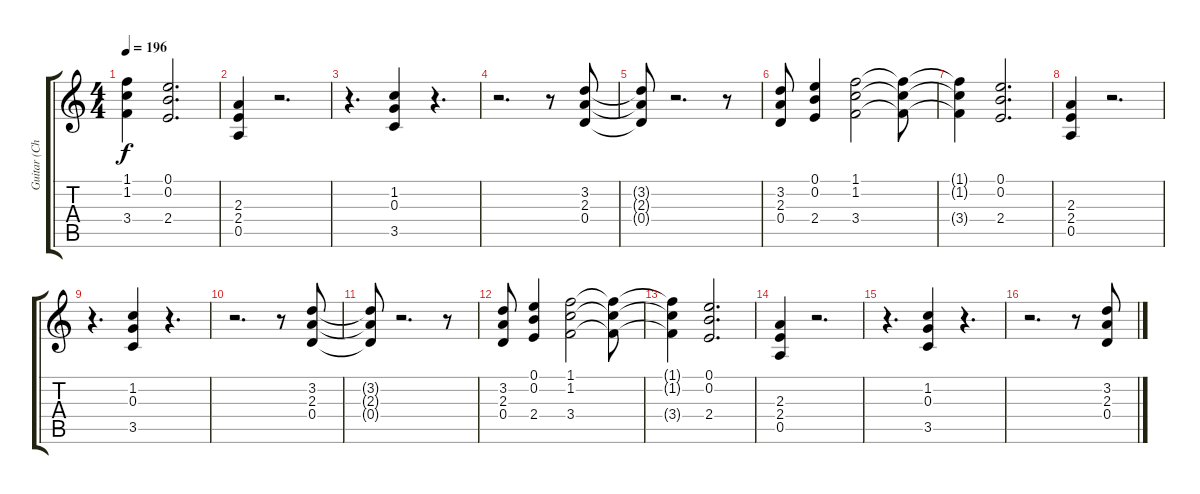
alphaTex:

\track ("Guitar (Chorus)" "Guitar (Ch") {instrument distortionguitar}
\staff {score tabs}
\tuning (E4 B3 G3 D3 A2 E2) {hide}
\ts (4 4)
\tempo 196
\clef g2
\ks c
(1.1{t} 1.2{t} 3.4{t}).4{dy f} (0.1 0.2 2.4).2{d} |
(2.3 2.4 0.5).4 r.2{d} |
r.4{d} (1.2 0.3 3.5).4 r.4{d} |
r.2{d} r.8 (3.2 2.3 0.4).8 |
(3.2{t} 2.3{t} 0.4{t}).8 r.2{d} r.8 |
(3.2 2.3 0.4).8 (0.1 0.2 2.4).4 (1.1 1.2 3.4).2 (1.1{t} 1.2{t} 3.4{t}).8 |
(1.1{t} 1.2{t} 3.4{t}).4 (0.1 0.2 2.4).2{d} |
(2.3 2.4 0.5).4{volume 16} r.2{d} |
r.4{d} (1.2 0.3 3.5).4 r.4{d} |
r.2{d} r.8 (3.2 2.3 0.4).8 |
(3.2{t} 2.3{t} 0.4{t}).8 r.2{d} r.8 |
(3.2 2.3 0.4).8 (0.1 0.2 2.4).4 (1.1 1.2 3.4).2 (1.1{t} 1.2{t} 3.4{t}).8 |
(1.1{t} 1.2{t} 3.4{t}).4 (0.1 0.2 2.4).2{d} |
(2.3 2.4 0.5).4 r.2{d} |
r.4{d} (1.2 0.3 3.5).4 r.4{d} |
r.2{d} r.8 (3.2 2.3 0.4).8
